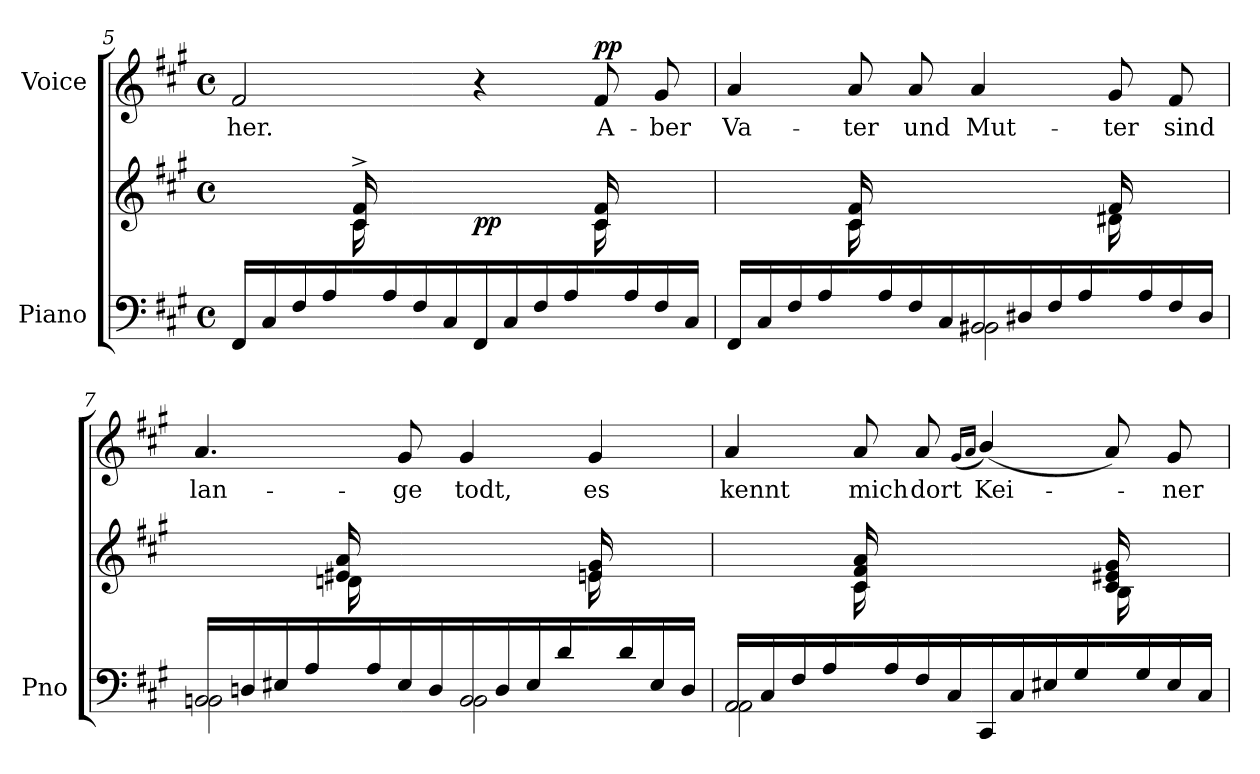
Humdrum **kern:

**kern	**kern	**dynam	**kern	**text	**dynam
*part2	*part2	*part2	*part1	*part1	*part1
*staff3	*staff2	*staff2/3	*staff1	*staff1	*staff1
*I"Piano	*	*	*I"Voice	*	*
*I'Pno	*	*	*	*	*
*clefF4	*clefG2	*	*clefG2	*	*
*k[f#c#g#]	*k[f#c#g#]	*	*k[f#c#g#]	*	*
*M4/4	*M4/4	*	*M4/4	*	*
*met(c)	*met(c)	*	*met(c)	*	*
=5	=5	=5	=5	=5	=5
*	*^	*	*	*	*
!	!	!	!	!	!LO:LY:b	!
16FF#/LL	4ryy	4ryy	.	2f#/	her.	.
16C#/	.	.	.	.	.	.
16F#/	.	.	.	.	.	.
16A/JJ	.	.	.	.	.	.
16ryy	16c#/^> 16f#/^>	(16c#\LL	.	.	.	.
16A/	16ryy	4..ryy	.	.	.	.
16F#/	8ryy	.	.	.	.	.
16C#/JJ)	.	.	.	.	.	.
!	!	!	!LO:DY:b	!	!	!
16FF#/LL	4ryy	.	pp	4r	.	.
16C#/	.	.	.	.	.	.
16F#/	.	.	.	.	.	.
16A/JJ	.	.	.	.	.	.
!	!	!	!	!	!LO:LY:b	!LO:DY:b
16ryy	16c#/ 16f#/	(16c#\LL	.	8f#/	A-	pp
16A/	16ryy	8.ryy	.	.	.	.
!	!	!	!	!	!LO:LY:b	!
16F#/	8ryy	.	.	8g#/	-ber	.
16C#/JJ)	.	.	.	.	.	.
!!LO:LB:g=z
=6	=6	=6	=6	=6	=6	=6
*^	*	*	*	*	*	*
!	!	!	!	!	!	!LO:LY:b	!
16FF#/LL	2ryy	4ryy	4ryy	.	4a/	Va-	.
16C#/	.	.	.	.	.	.	.
16F#/	.	.	.	.	.	.	.
16A/JJ	.	.	.	.	.	.	.
!	!	!	!	!	!	!LO:LY:b	!
16ryy	.	16c#/ 16f#/	(16c#\LL	.	8a/	-ter	.
16A/	.	16ryy	4..ryy	.	.	.	.
!	!	!	!	!	!	!LO:LY:b	!
16F#/	.	8ryy	.	.	8a/	und	.
16C#/JJ)	.	.	.	.	.	.	.
!LO:N:head=open	!	!	!	!	!	!LO:LY:b	!
16BB#X/LL	2BB#\	4ryy	.	.	4a/	Mut-	.
16D#X/	.	.	.	.	.	.	.
16F#/	.	.	.	.	.	.	.
16A/JJ	.	.	.	.	.	.	.
!	!	!	!	!	!	!LO:LY:b	!
16ryy	.	16f#/	(16d#X\LL	.	8g#/	-ter	.
16A/	.	16ryy	8.ryy	.	.	.	.
!	!	!	!	!	!	!LO:LY:b	!
16F#/	.	8ryy	.	.	8f#/	sind	.
16D#/JJ)	.	.	.	.	.	.	.
!!LO:PB:g=z
=7	=7	=7	=7	=7	=7	=7	=7
!LO:N:head=open	!	!	!	!	!	!LO:LY:b	!
16BB/LL	2BBn\	4ryy	4ryy	.	4.a/	lan-	.
16Dn/	.	.	.	.	.	.	.
16E#X/	.	.	.	.	.	.	.
16A/JJ	.	.	.	.	.	.	.
16ryy	.	16e#X/ 16a/	(16dn\LL	.	.	.	.
16A/	.	16ryy	4..ryy	.	.	.	.
!	!	!	!	!	!	!LO:LY:b	!
16E#/	.	8ryy	.	.	8g#/	-ge	.
16D/JJ)	.	.	.	.	.	.	.
!LO:N:head=open	!	!	!	!	!	!LO:LY:b	!
16BB/LL	2BB\	4ryy	.	.	4g#/	todt,	.
16D/	.	.	.	.	.	.	.
16E#/	.	.	.	.	.	.	.
16d/JJ	.	.	.	.	.	.	.
!	!	!	!	!	!	!LO:LY:b	!
16ryy	.	16e#/ 16g#/	(16en\LL	.	4g#/	es	.
16d/	.	16ryy	8.ryy	.	.	.	.
16E#/	.	8ryy	.	.	.	.	.
16D/JJ)	.	.	.	.	.	.	.
=8	=8	=8	=8	=8	=8	=8	=8
!LO:N:head=open	!	!	!	!	!	!LO:LY:b	!
16AA/LL	2AA\	4ryy	4ryy	.	4a/	kennt	.
16C#/	.	.	.	.	.	.	.
16F#/	.	.	.	.	.	.	.
16A/JJ	.	.	.	.	.	.	.
!	!	!	!	!	!	!LO:LY:b	!
16ryy	.	16c#/ 16f#/ 16a/	(16c#\LL	.	8a/	mich	.
16A/	.	16ryy	4..ryy	.	.	.	.
!	!	!	!	!	!	!LO:LY:b	!
16F#/	.	8ryy	.	.	8a/	dort	.
16C#/JJ)	.	.	.	.	.	.	.
.	.	.	.	.	(16qg#/LL	.	.
.	.	.	.	.	16qa/JJ	.	.
!	!	!	!	!	!	!LO:LY:b	!
16CC#/LL	2ryy	4ryy	.	.	(4b/)	Kei-	.
16C#/	.	.	.	.	.	.	.
16E#X/	.	.	.	.	.	.	.
16G#/JJ	.	.	.	.	.	.	.
16ryy	.	16c#/ 16e#X/ 16g#/	(16B\LL	.	8a/)	.	.
16G#/	.	16ryy	8.ryy	.	.	.	.
!	!	!	!	!	!	!LO:LY:b	!
16E#/	.	8ryy	.	.	8g#/	-ner	.
16C#/JJ)	.	.	.	.	.	.	.
*v	*v	*	*	*	*	*	*
*	*v	*v	*	*	*	*
=	=	=	=	=	=
*-	*-	*-	*-	*-	*-
